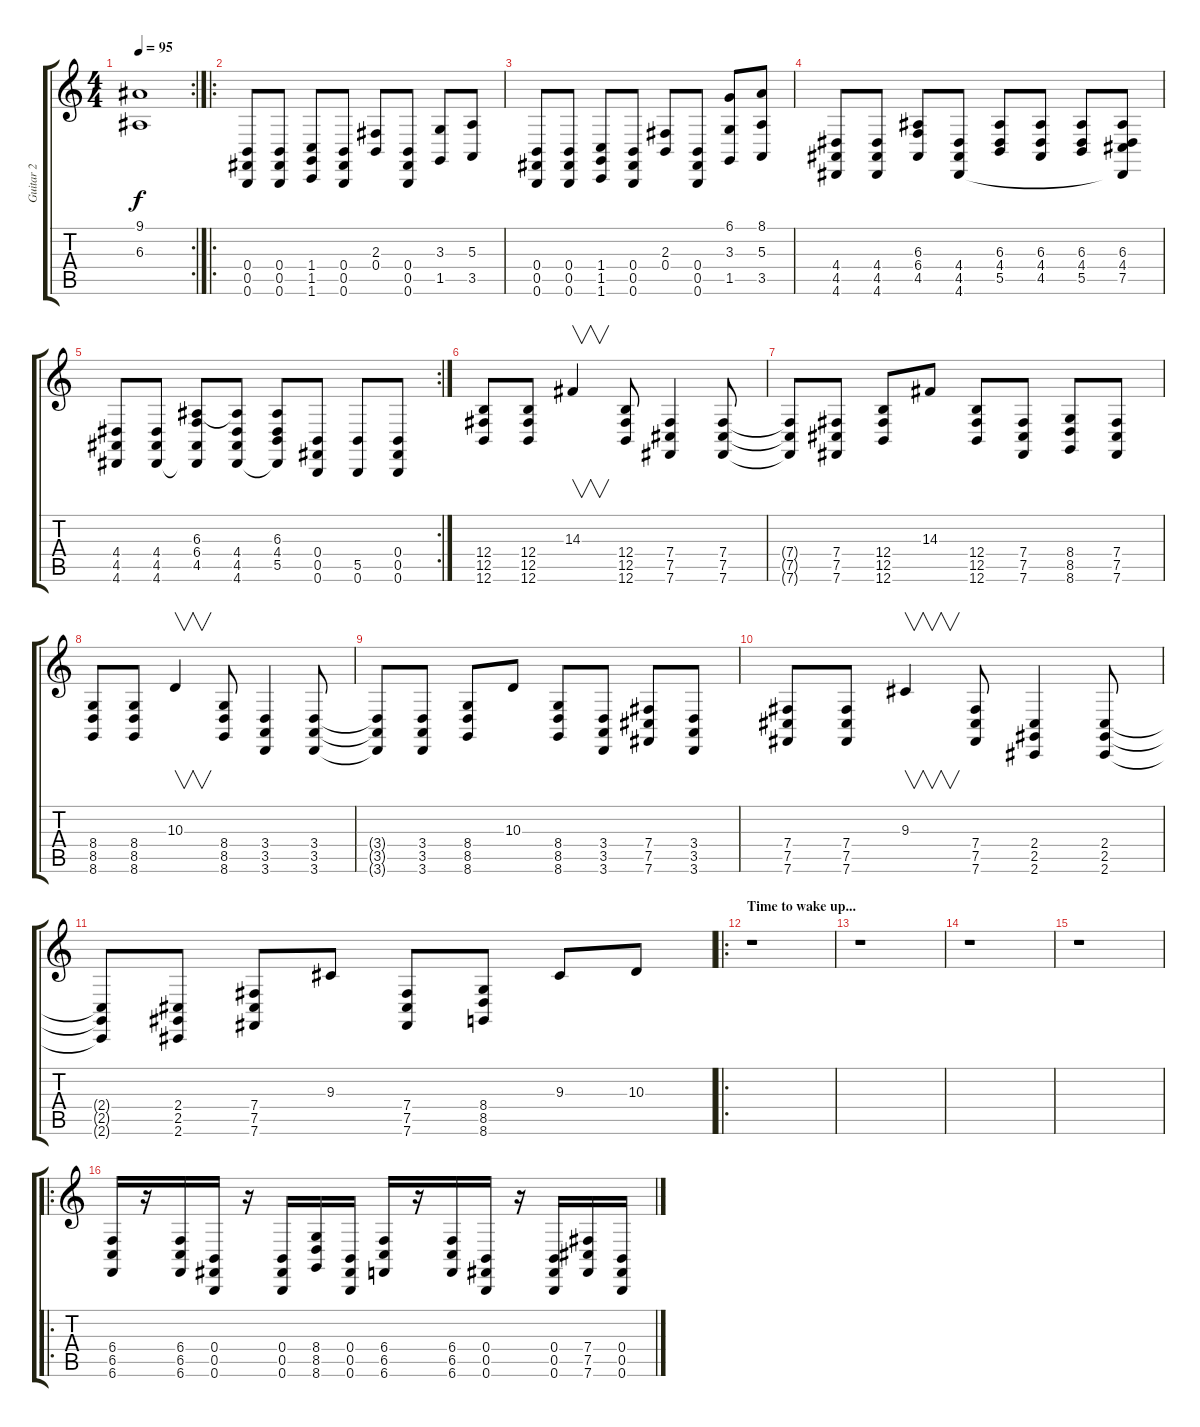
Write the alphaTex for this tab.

\track ("Guitar 2" "Guitar 2") {instrument lead2sawtooth}
\staff {score tabs}
\tuning (Db4 Ab3 E3 B2 Gb2 B1) {hide}
\rc 2
\ts (4 4)
\tempo 95
\clef g2
\ks c
(9.1{t} 6.3{t}).1{dy f} |
\ro
(0.4 0.5 0.6).8{volume 11} (0.4 0.5 0.6).8 (1.4 1.5 1.6).8 (0.4 0.5 0.6).8 (2.3 0.4).8 (0.4 0.5 0.6).8 (3.3 1.5).8 (5.3 3.5).8 |
(0.4 0.5 0.6).8 (0.4 0.5 0.6).8 (1.4 1.5 1.6).8 (0.4 0.5 0.6).8 (2.3 0.4).8 (0.4 0.5 0.6).8 (6.1 3.3 1.5).8 (8.1 5.3 3.5).8 |
(4.4 4.5 4.6).8 (4.4 4.5 4.6).8 (6.3 6.4 4.5).8 (4.4 4.5 4.6).8 (6.3 4.4 5.5).8 (6.3 4.4 4.5).8 (6.3 4.4 5.5).8 (6.3 4.4 7.5 4.6{t}).8 |
\rc 2
(4.4 4.5 4.6).8 (4.4 4.5 4.6).8 (6.3 6.4 4.5 4.6{t}).8 (6.3{t} 4.4 4.5 4.6).8 (6.3 4.4 5.5 4.6{t}).8 (0.4 0.5 0.6).8 (5.5 0.6).8 (0.4 0.5 0.6).8 |
(12.4 12.5 12.6).8 (12.4 12.5 12.6).8 14.3.4{v} (12.4 12.5 12.6).8 (7.4 7.5 7.6).4 (7.4 7.5 7.6).8 |
(7.4{t} 7.5{t} 7.6{t}).8 (7.4 7.5 7.6).8 (12.4 12.5 12.6).8 14.3.8 (12.4 12.5 12.6).8 (7.4 7.5 7.6).8 (8.4 8.5 8.6).8 (7.4 7.5 7.6).8 |
(8.4 8.5 8.6).8 (8.4 8.5 8.6).8 10.3.4{v} (8.4 8.5 8.6).8 (3.4 3.5 3.6).4 (3.4 3.5 3.6).8 |
(3.4{t} 3.5{t} 3.6{t}).8 (3.4 3.5 3.6).8 (8.4 8.5 8.6).8 10.3.8 (8.4 8.5 8.6).8 (3.4 3.5 3.6).8 (7.4 7.5 7.6).8 (3.4 3.5 3.6).8 |
(7.4 7.5 7.6).8 (7.4 7.5 7.6).8 9.3.4{v} (7.4 7.5 7.6).8 (2.4 2.5 2.6).4 (2.4 2.5 2.6).8 |
(2.4{t} 2.5{t} 2.6{t}).8 (2.4 2.5 2.6).8 (7.4 7.5 7.6).8 9.3.8 (7.4 7.5 7.6).8 (8.4 8.5 8.6).8 9.3.8 10.3.8 |
\ro
\section ("" "Time to wake up...")
r.1 |
r.1 |
r.1 |
r.1 |
\ro
(6.4 6.5 6.6).16 r.16 (6.4 6.5 6.6).16 (0.4 0.5 0.6).16 r.16 (0.4 0.5 0.6).16 (8.4 8.5 8.6).16 (0.4 0.5 0.6).16 (6.4 6.5 6.6).16 r.16 (6.4 6.5 6.6).16 (0.4 0.5 0.6).16 r.16 (0.4 0.5 0.6).16 (7.4 7.5 7.6).16 (0.4 0.5 0.6).16
